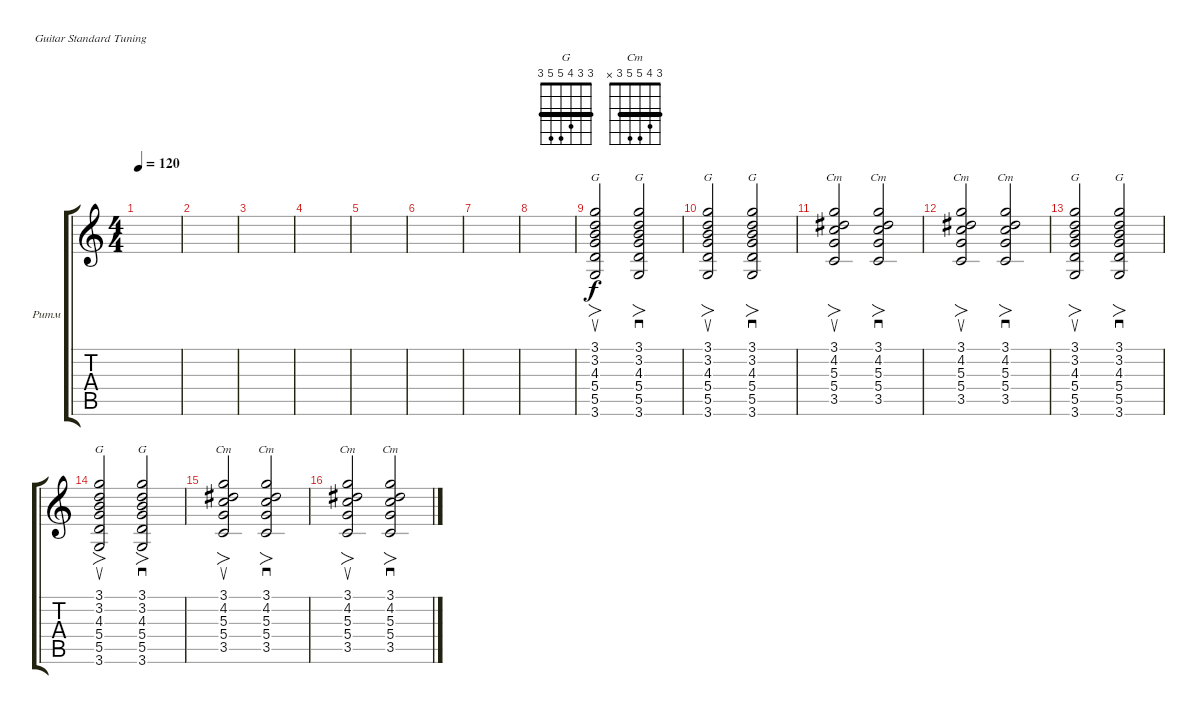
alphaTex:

\defaultSystemsLayout 4
\bracketExtendMode groupsimilarinstruments
\firstSystemTrackNameOrientation horizontal
\otherSystemsTrackNameOrientation horizontal
\track ("Электрическая гитара (Ритм)" "Ритм") {instrument overdrivenguitar}
\staff {score tabs}
\tuning (E4 B3 G3 D3 A2 E2)
\chord ("G" 3 3 4 5 5 3) {barre (3 3)}
\chord ("Cm" 3 4 5 5 3 x) {barre 3}
\ts (4 4)
\tempo 120
\clef g2
\ks c
|
\scale
0.487395 |
\scale
0.256303 |
\scale
0.256303 |
\scale
0.333333 |
\scale
0.333333 |
\scale
0.333333 |
|
(3.6 5.5 5.4 4.3 3.2 3.1).2{fo su ch "G"} (3.6 5.5 5.4 4.3 3.2 3.1).2{fo sd ch "G"} |
(3.6 5.5 5.4 4.3 3.2 3.1).2{fo su ch "G"} (3.6 5.5 5.4 4.3 3.2 3.1).2{fo sd ch "G"} |
(3.5 5.4 5.3 4.2 3.1).2{fo su ch "Cm"} (3.5 5.4 5.3 4.2 3.1).2{fo sd ch "Cm"} |
(3.5 5.4 5.3 4.2 3.1).2{fo su ch "Cm"} (3.5 5.4 5.3 4.2 3.1).2{fo sd ch "Cm"} |
(3.6 5.5 5.4 4.3 3.2 3.1).2{fo su ch "G"} (3.6 5.5 5.4 4.3 3.2 3.1).2{fo sd ch "G"} |
(3.6 5.5 5.4 4.3 3.2 3.1).2{fo su ch "G"} (3.6 5.5 5.4 4.3 3.2 3.1).2{fo sd ch "G"} |
(3.5 5.4 5.3 4.2 3.1).2{fo su ch "Cm"} (3.5 5.4 5.3 4.2 3.1).2{fo sd ch "Cm"} |
(3.5 5.4 5.3 4.2 3.1).2{fo su ch "Cm"} (3.5 5.4 5.3 4.2 3.1).2{fo sd ch "Cm"}
